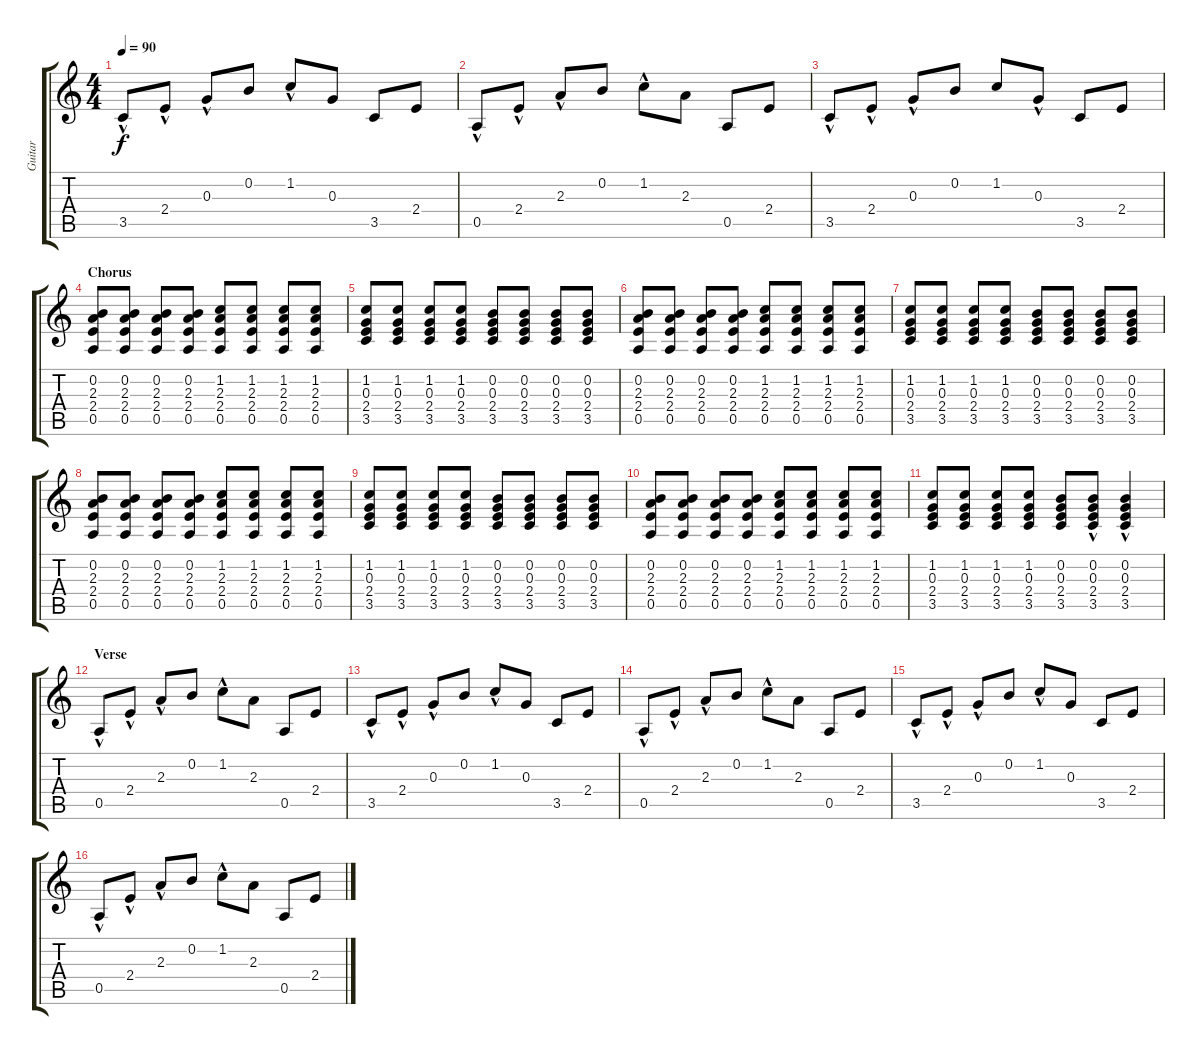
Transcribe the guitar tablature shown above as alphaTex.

\track ("Guitar" "Guitar") {instrument acousticguitarsteel}
\staff {score tabs}
\tuning (E4 B3 G3 D3 A2 E2) {hide}
\ts (4 4)
\tempo 90
\clef g2
\ks c
3.5{hac}.8{dy f} 2.4{hac}.8 0.3{hac}.8 0.2.8 1.2{hac}.8 0.3.8 3.5.8 2.4.8 |
0.5{hac}.8 2.4{hac}.8 2.3{hac}.8 0.2.8 1.2{hac}.8 2.3.8 0.5.8 2.4.8 |
3.5{hac}.8 2.4{hac}.8 0.3{hac}.8 0.2.8 1.2.8 0.3{hac}.8 3.5.8 2.4.8 |
\section ("" "Chorus")
(0.2 2.3 2.4 0.5).8 (0.2 2.3 2.4 0.5).8 (0.2 2.3 2.4 0.5).8 (0.2 2.3 2.4 0.5).8 (1.2 2.3 2.4 0.5).8 (1.2 2.3 2.4 0.5).8 (1.2 2.3 2.4 0.5).8 (1.2 2.3 2.4 0.5).8 |
(1.2 0.3 2.4 3.5).8 (1.2 0.3 2.4 3.5).8 (1.2 0.3 2.4 3.5).8 (1.2 0.3 2.4 3.5).8 (0.2 0.3 2.4 3.5).8 (0.2 0.3 2.4 3.5).8 (0.2 0.3 2.4 3.5).8 (0.2 0.3 2.4 3.5).8 |
(0.2 2.3 2.4 0.5).8 (0.2 2.3 2.4 0.5).8 (0.2 2.3 2.4 0.5).8 (0.2 2.3 2.4 0.5).8 (1.2 2.3 2.4 0.5).8 (1.2 2.3 2.4 0.5).8 (1.2 2.3 2.4 0.5).8 (1.2 2.3 2.4 0.5).8 |
(1.2 0.3 2.4 3.5).8 (1.2 0.3 2.4 3.5).8 (1.2 0.3 2.4 3.5).8 (1.2 0.3 2.4 3.5).8 (0.2 0.3 2.4 3.5).8 (0.2 0.3 2.4 3.5).8 (0.2 0.3 2.4 3.5).8 (0.2 0.3 2.4 3.5).8 |
(0.2 2.3 2.4 0.5).8 (0.2 2.3 2.4 0.5).8 (0.2 2.3 2.4 0.5).8 (0.2 2.3 2.4 0.5).8 (1.2 2.3 2.4 0.5).8 (1.2 2.3 2.4 0.5).8 (1.2 2.3 2.4 0.5).8 (1.2 2.3 2.4 0.5).8 |
(1.2 0.3 2.4 3.5).8 (1.2 0.3 2.4 3.5).8 (1.2 0.3 2.4 3.5).8 (1.2 0.3 2.4 3.5).8 (0.2 0.3 2.4 3.5).8 (0.2 0.3 2.4 3.5).8 (0.2 0.3 2.4 3.5).8 (0.2 0.3 2.4 3.5).8 |
(0.2 2.3 2.4 0.5).8 (0.2 2.3 2.4 0.5).8 (0.2 2.3 2.4 0.5).8 (0.2 2.3 2.4 0.5).8 (1.2 2.3 2.4 0.5).8 (1.2 2.3 2.4 0.5).8 (1.2 2.3 2.4 0.5).8 (1.2 2.3 2.4 0.5).8 |
(1.2 0.3 2.4 3.5).8 (1.2 0.3 2.4 3.5).8 (1.2 0.3 2.4 3.5).8 (1.2 0.3 2.4 3.5).8 (0.2 0.3 2.4 3.5).8 (0.2 0.3 2.4{hac} 3.5).8 (0.2 0.3 2.4{hac} 3.5).4 |
\section ("" "Verse")
0.5{hac}.8 2.4{hac}.8 2.3{hac}.8 0.2.8 1.2{hac}.8 2.3.8 0.5.8 2.4.8 |
3.5{hac}.8 2.4{hac}.8 0.3{hac}.8 0.2.8 1.2{hac}.8 0.3.8 3.5.8 2.4.8 |
0.5{hac}.8 2.4{hac}.8 2.3{hac}.8 0.2.8 1.2{hac}.8 2.3.8 0.5.8 2.4.8 |
3.5{hac}.8 2.4{hac}.8 0.3{hac}.8 0.2.8 1.2{hac}.8 0.3.8 3.5.8 2.4.8 |
0.5{hac}.8 2.4{hac}.8 2.3{hac}.8 0.2.8 1.2{hac}.8 2.3.8 0.5.8 2.4.8
